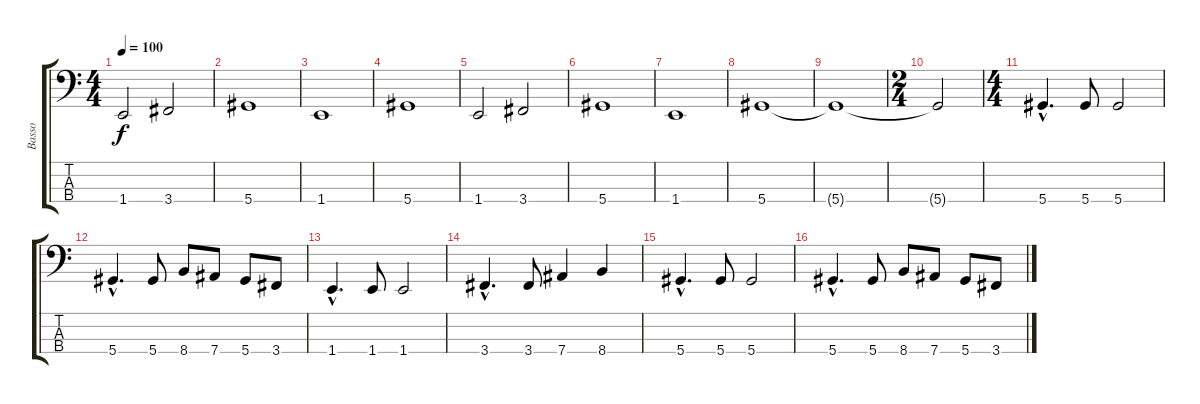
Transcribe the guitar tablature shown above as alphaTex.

\track ("Basso" "Basso") {instrument electricbassfinger}
\staff {score tabs}
\tuning (Gb2 Db2 Ab1 Eb1) {hide}
\ts (4 4)
\tempo 100
\clef f4
\ks c
1.4.2{dy f} 3.4.2 |
5.4.1 |
1.4.1 |
5.4.1 |
1.4.2 3.4.2 |
5.4.1 |
1.4.1 |
5.4.1 |
5.4{t}.1 |
\ts (2 4)
5.4{t}.2 |
\ts (4 4)
5.4{hac}.4{d} 5.4.8 5.4.2 |
5.4{hac}.4{d} 5.4.8 8.4.8 7.4.8 5.4.8 3.4.8 |
1.4{hac}.4{d} 1.4.8 1.4.2 |
3.4{hac}.4{d} 3.4.8 7.4.4 8.4.4 |
5.4{hac}.4{d} 5.4.8 5.4.2 |
5.4{hac}.4{d} 5.4.8 8.4.8 7.4.8 5.4.8 3.4.8
